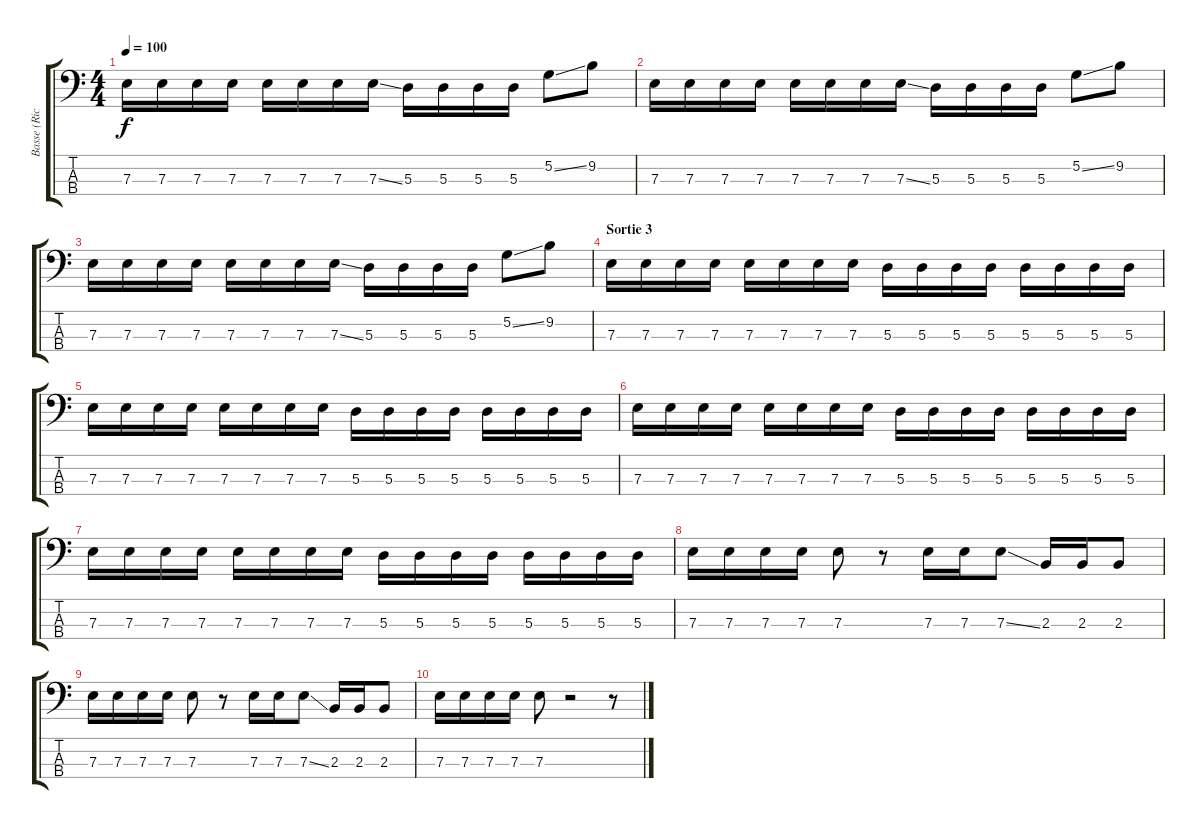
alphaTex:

\track ("Basse (Richard)" "Basse (Ric") {instrument electricbasspick}
\staff {score tabs}
\tuning (G2 D2 A1 E1) {hide}
\ts (4 4)
\tempo 100
\clef f4
\ks c
7.3.16{dy f} 7.3.16 7.3.16 7.3.16 7.3.16 7.3.16 7.3.16 7.3{ss}.16 5.3.16 5.3.16 5.3.16 5.3.16 5.2{ss}.8 9.2.8 |
7.3.16 7.3.16 7.3.16 7.3.16 7.3.16 7.3.16 7.3.16 7.3{ss}.16 5.3.16 5.3.16 5.3.16 5.3.16 5.2{ss}.8 9.2.8 |
7.3.16 7.3.16 7.3.16 7.3.16 7.3.16 7.3.16 7.3.16 7.3{ss}.16 5.3.16 5.3.16 5.3.16 5.3.16 5.2{ss}.8 9.2.8 |
\section ("" "Sortie 3")
7.3.16 7.3.16 7.3.16 7.3.16 7.3.16 7.3.16 7.3.16 7.3.16 5.3.16 5.3.16 5.3.16 5.3.16 5.3.16 5.3.16 5.3.16 5.3.16 |
7.3.16 7.3.16 7.3.16 7.3.16 7.3.16 7.3.16 7.3.16 7.3.16 5.3.16 5.3.16 5.3.16 5.3.16 5.3.16 5.3.16 5.3.16 5.3.16 |
7.3.16 7.3.16 7.3.16 7.3.16 7.3.16 7.3.16 7.3.16 7.3.16 5.3.16 5.3.16 5.3.16 5.3.16 5.3.16 5.3.16 5.3.16 5.3.16 |
7.3.16 7.3.16 7.3.16 7.3.16 7.3.16 7.3.16 7.3.16 7.3.16 5.3.16 5.3.16 5.3.16 5.3.16 5.3.16 5.3.16 5.3.16 5.3.16 |
7.3.16 7.3.16 7.3.16 7.3.16 7.3.8 r.8 7.3.16 7.3.16 7.3{ss}.8 2.3.16 2.3.16 2.3.8 |
7.3.16 7.3.16 7.3.16 7.3.16 7.3.8 r.8 7.3.16 7.3.16 7.3{ss}.8 2.3.16 2.3.16 2.3.8 |
7.3.16 7.3.16 7.3.16 7.3.16 7.3.8 r.2 r.8
